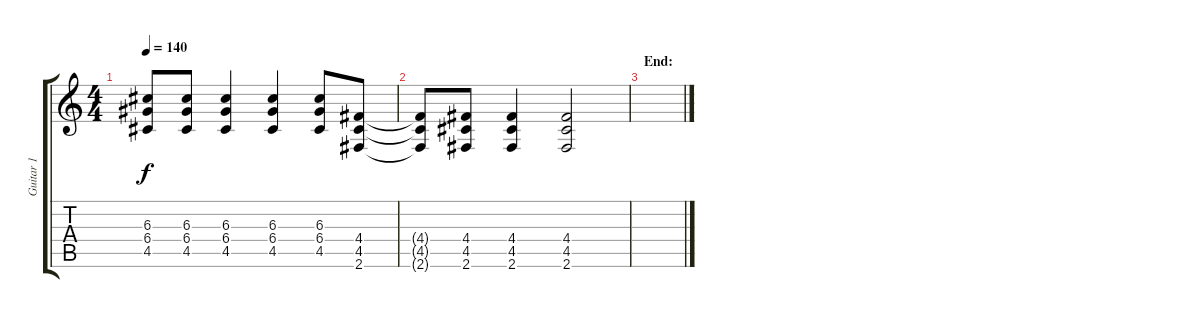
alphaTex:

\track ("Guitar 1" "Guitar 1") {instrument electricguitarmuted}
\staff {score tabs}
\tuning (E4 B3 G3 D3 A2 E2) {hide}
\ts (4 4)
\tempo 140
\clef g2
\ks c
(6.3 6.4 4.5).8{dy f} (6.3 6.4 4.5).8 (6.3 6.4 4.5).4 (6.3 6.4 4.5).4 (6.3 6.4 4.5).8 (4.4 4.5 2.6).8 |
(4.4{t} 4.5{t} 2.6{t}).8 (4.4 4.5 2.6).8 (4.4 4.5 2.6).4 (4.4 4.5 2.6).2 |
\section ("" "End:")
